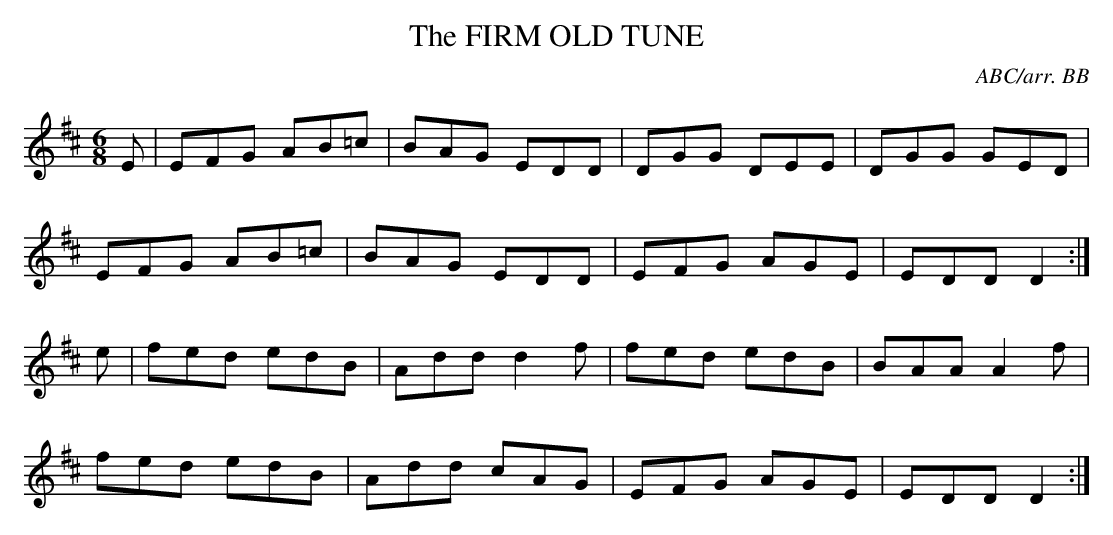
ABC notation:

X:1
T:FIRM OLD TUNE, The
C:ABC/arr. BB
L:1/8
M:6/8
K:D
E|EFG AB=c|BAG EDD|DGG DEE|DGG GED|
EFG AB=c|BAG EDD|EFG AGE|EDD D2:|
e|fed edB|Add d2f|fed edB|BAA A2f|
fed edB|Add cAG|EFG AGE|EDD D2:|
